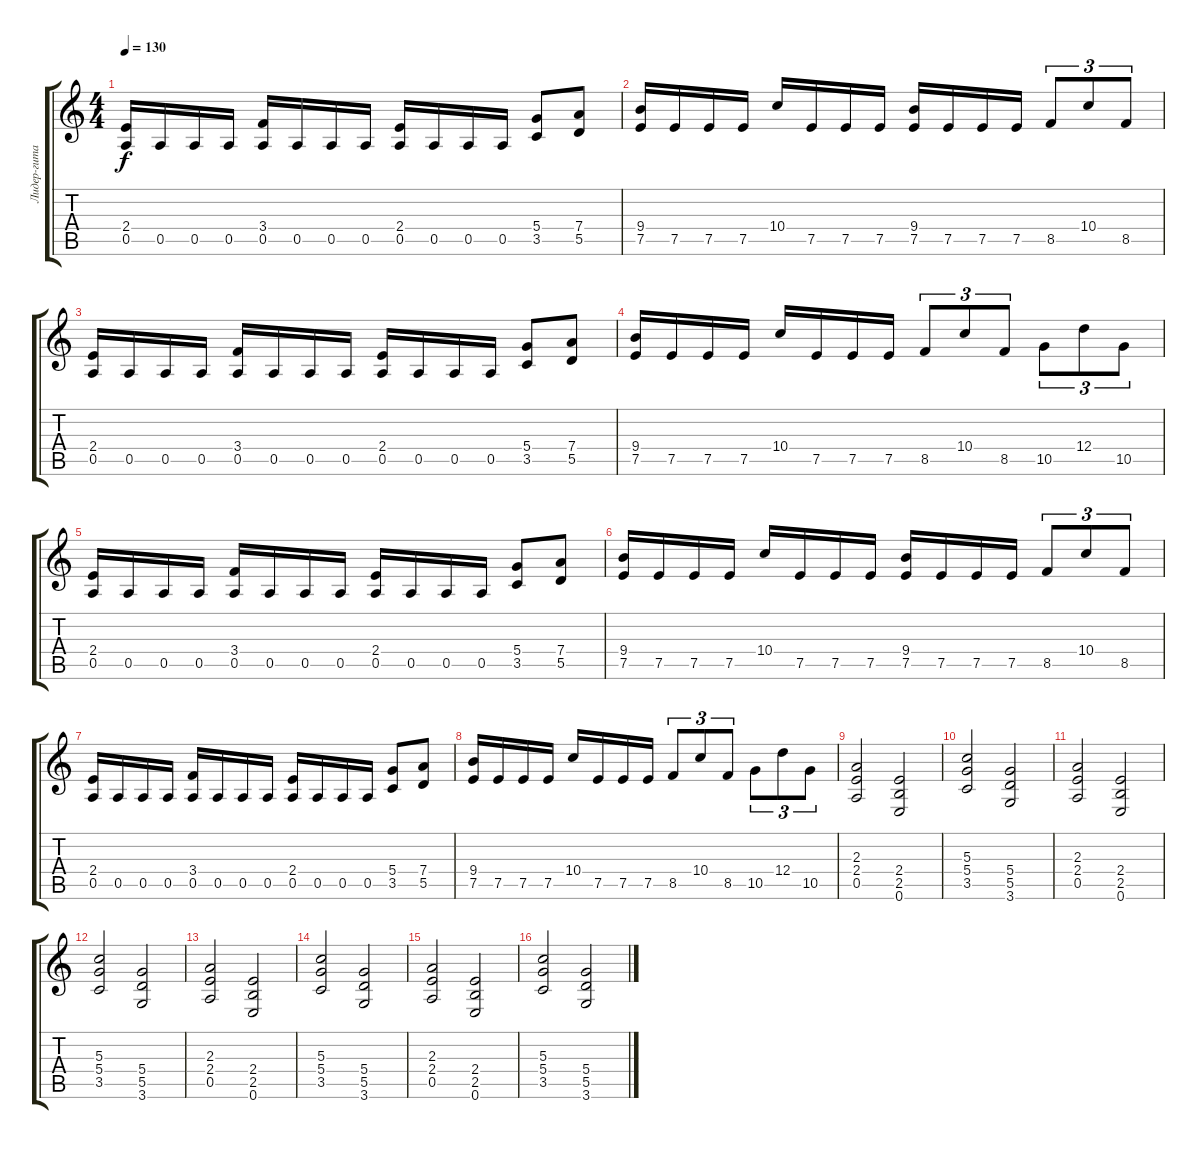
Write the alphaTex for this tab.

\track ("Лидер-гитара (Шаграт)" "Лидер-гита") {instrument distortionguitar}
\staff {score tabs}
\tuning (E4 B3 G3 D3 A2 E2) {hide}
\ts (4 4)
\tempo 130
\clef g2
\ks c
(2.4 0.5).16{dy f} 0.5.16 0.5.16 0.5.16 (3.4 0.5).16 0.5.16 0.5.16 0.5.16 (2.4 0.5).16 0.5.16 0.5.16 0.5.16 (5.4 3.5).8 (7.4 5.5).8 |
(9.4 7.5).16 7.5.16 7.5.16 7.5.16 10.4.16 7.5.16 7.5.16 7.5.16 (9.4 7.5).16 7.5.16 7.5.16 7.5.16 8.5.8{tu (3 2)} 10.4.8{tu (3 2)} 8.5.8{tu (3 2)} |
(2.4 0.5).16 0.5.16 0.5.16 0.5.16 (3.4 0.5).16 0.5.16 0.5.16 0.5.16 (2.4 0.5).16 0.5.16 0.5.16 0.5.16 (5.4 3.5).8 (7.4 5.5).8 |
(9.4 7.5).16 7.5.16 7.5.16 7.5.16 10.4.16 7.5.16 7.5.16 7.5.16 8.5.8{tu (3 2)} 10.4.8{tu (3 2)} 8.5.8{tu (3 2)} 10.5.8{tu (3 2)} 12.4.8{tu (3 2)} 10.5.8{tu (3 2)} |
(2.4 0.5).16 0.5.16 0.5.16 0.5.16 (3.4 0.5).16 0.5.16 0.5.16 0.5.16 (2.4 0.5).16 0.5.16 0.5.16 0.5.16 (5.4 3.5).8 (7.4 5.5).8 |
(9.4 7.5).16 7.5.16 7.5.16 7.5.16 10.4.16 7.5.16 7.5.16 7.5.16 (9.4 7.5).16 7.5.16 7.5.16 7.5.16 8.5.8{tu (3 2)} 10.4.8{tu (3 2)} 8.5.8{tu (3 2)} |
(2.4 0.5).16 0.5.16 0.5.16 0.5.16 (3.4 0.5).16 0.5.16 0.5.16 0.5.16 (2.4 0.5).16 0.5.16 0.5.16 0.5.16 (5.4 3.5).8 (7.4 5.5).8 |
(9.4 7.5).16 7.5.16 7.5.16 7.5.16 10.4.16 7.5.16 7.5.16 7.5.16 8.5.8{tu (3 2)} 10.4.8{tu (3 2)} 8.5.8{tu (3 2)} 10.5.8{tu (3 2)} 12.4.8{tu (3 2)} 10.5.8{tu (3 2)} |
(2.3 2.4 0.5).2 (2.4 2.5 0.6).2 |
(5.3 5.4 3.5).2 (5.4 5.5 3.6).2 |
(2.3 2.4 0.5).2 (2.4 2.5 0.6).2 |
(5.3 5.4 3.5).2 (5.4 5.5 3.6).2 |
(2.3 2.4 0.5).2 (2.4 2.5 0.6).2 |
(5.3 5.4 3.5).2 (5.4 5.5 3.6).2 |
(2.3 2.4 0.5).2 (2.4 2.5 0.6).2 |
(5.3 5.4 3.5).2 (5.4 5.5 3.6).2
